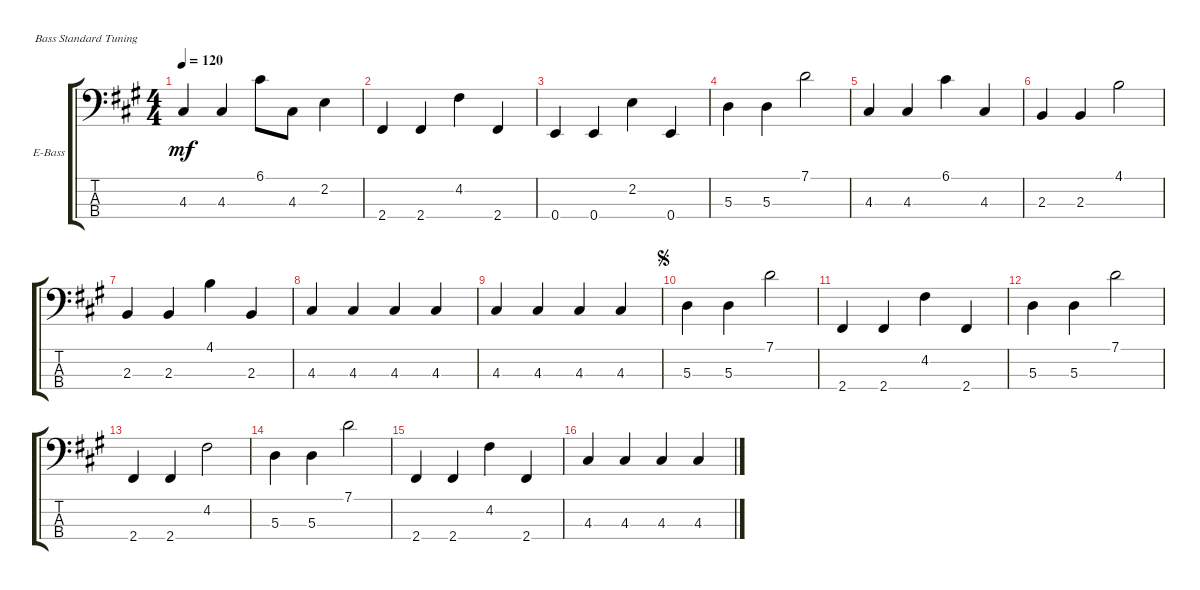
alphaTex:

\defaultSystemsLayout 4
\bracketExtendMode groupsimilarinstruments
\firstSystemTrackNameOrientation horizontal
\otherSystemsTrackNameOrientation horizontal
\track ("Electric Bass" "E-Bass") {instrument electricbassfinger}
\staff {score tabs}
\tuning (G2 D2 A1 E1)
\ts (4 4)
\tempo 120
\clef f4
\ks a
4.3.4{dy mf} 4.3.4 6.1.8 4.3.8 2.2.4 |
2.4.4 2.4.4 4.2.4 2.4.4 |
0.4.4 0.4.4 2.2.4 0.4.4 |
5.3.4 5.3.4 7.1.2 |
4.3.4 4.3.4 6.1.4 4.3.4 |
2.3.4 2.3.4 4.1.2 |
2.3.4 2.3.4 4.1.4 2.3.4 |
4.3.4 4.3.4 4.3.4 4.3.4 |
4.3.4 4.3.4 4.3.4 4.3.4 |
\jump segno
5.3.4 5.3.4 7.1.2 |
2.4.4 2.4.4 4.2.4 2.4.4 |
5.3.4 5.3.4 7.1.2 |
2.4.4 2.4.4 4.2.2 |
5.3.4 5.3.4 7.1.2 |
2.4.4 2.4.4 4.2.4 2.4.4 |
4.3.4 4.3.4 4.3.4 4.3.4
